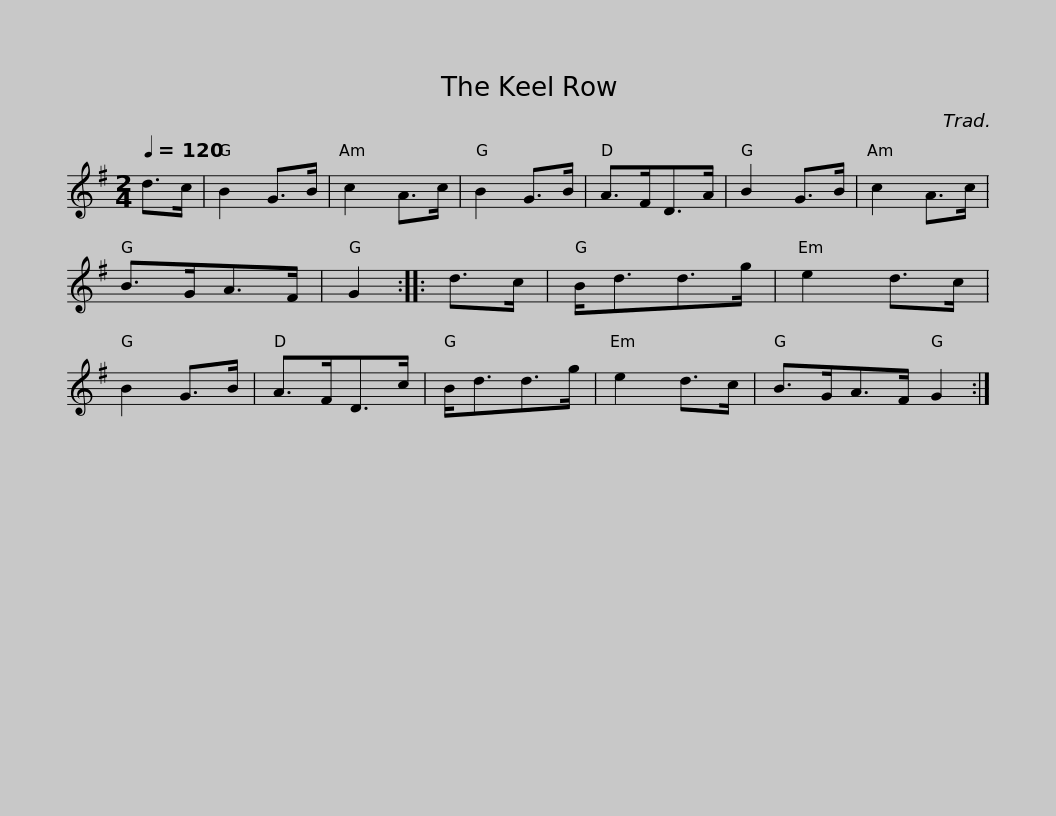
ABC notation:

X:1
L:1/8
Q:1/4=120
M:2/4
I:linebreak $
K:G
V:1 treble
V:1
 d>c | B2 G>B | c2 A>c | B2 G>B | A>FD>A | %5
 B2 G>B | c2 A>c | B>GA>F | G2 :: d>c | %10
 B<dd>g |$ e2 d>c | B2 G>B | A>FD>c | B<dd>g | %15
 e2 d>c | B>GA>F G2 :| %17
